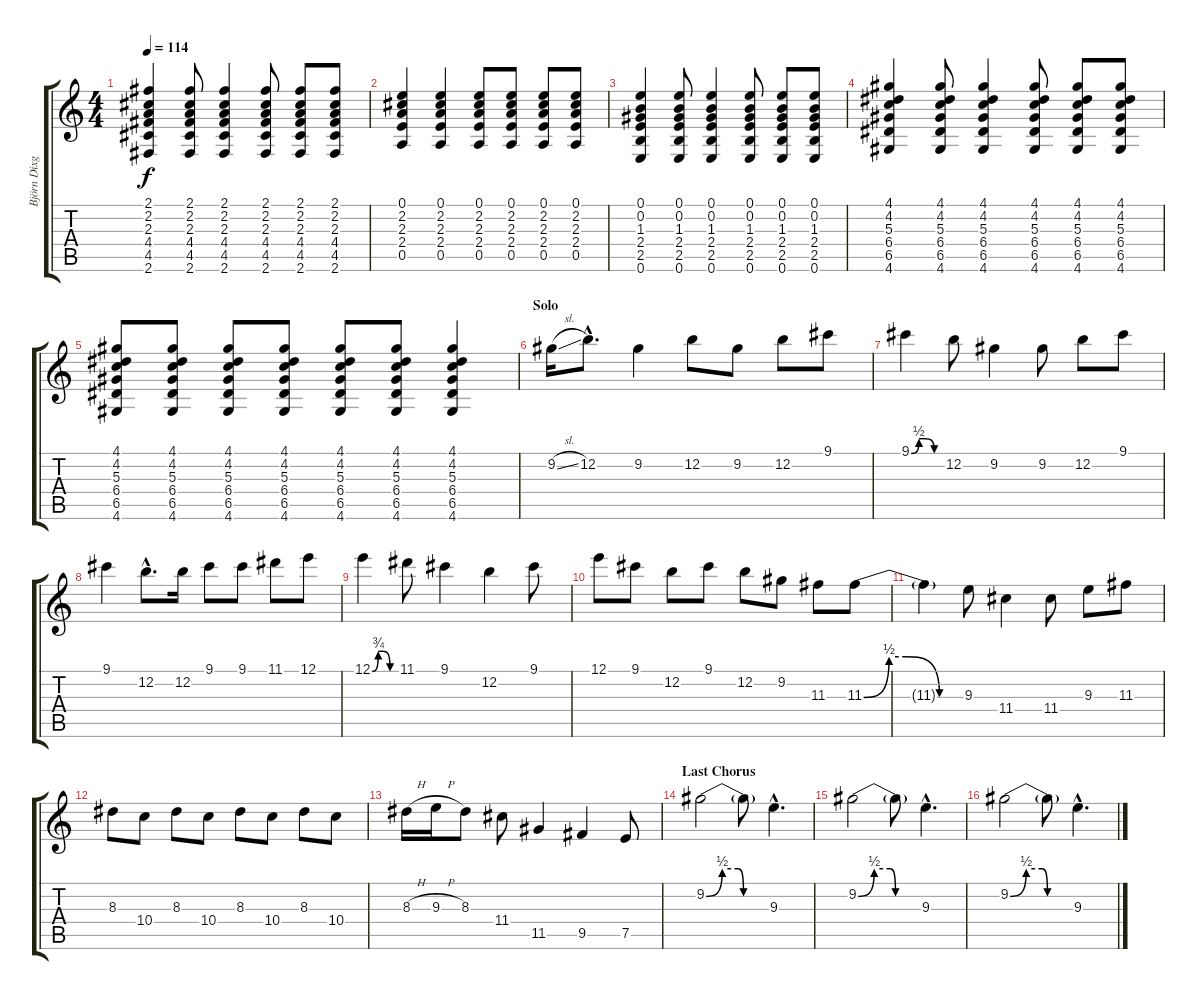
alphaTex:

\track ("Björn Dixgard -  Lead Guitar" "Björn Dixg") {instrument distortionguitar}
\staff {score tabs}
\tuning (E4 B3 G3 D3 A2 E2) {hide}
\ts (4 4)
\tempo 114
\clef g2
\ks c
(2.1 2.2 2.3 4.4 4.5 2.6).4{dy f} (2.1 2.2 2.3 4.4 4.5 2.6).8 (2.1 2.2 2.3 4.4 4.5 2.6).4 (2.1 2.2 2.3 4.4 4.5 2.6).8 (2.1 2.2 2.3 4.4 4.5 2.6).8 (2.1 2.2 2.3 4.4 4.5 2.6).8 |
(0.1 2.2 2.3 2.4 0.5).4 (0.1 2.2 2.3 2.4 0.5).4 (0.1 2.2 2.3 2.4 0.5).8 (0.1 2.2 2.3 2.4 0.5).8 (0.1 2.2 2.3 2.4 0.5).8 (0.1 2.2 2.3 2.4 0.5).8 |
(0.1 0.2 1.3 2.4 2.5 0.6).4 (0.1 0.2 1.3 2.4 2.5 0.6).8 (0.1 0.2 1.3 2.4 2.5 0.6).4 (0.1 0.2 1.3 2.4 2.5 0.6).8 (0.1 0.2 1.3 2.4 2.5 0.6).8 (0.1 0.2 1.3 2.4 2.5 0.6).8 |
(4.1 4.2 5.3 6.4 6.5 4.6).4 (4.1 4.2 5.3 6.4 6.5 4.6).8 (4.1 4.2 5.3 6.4 6.5 4.6).4 (4.1 4.2 5.3 6.4 6.5 4.6).8 (4.1 4.2 5.3 6.4 6.5 4.6).8 (4.1 4.2 5.3 6.4 6.5 4.6).8 |
(4.1 4.2 5.3 6.4 6.5 4.6).8 (4.1 4.2 5.3 6.4 6.5 4.6).8 (4.1 4.2 5.3 6.4 6.5 4.6).8 (4.1 4.2 5.3 6.4 6.5 4.6).8 (4.1 4.2 5.3 6.4 6.5 4.6).8 (4.1 4.2 5.3 6.4 6.5 4.6).8 (4.1 4.2 5.3 6.4 6.5 4.6).4 |
\section ("" "Solo")
9.2{sl}.16{volume 14 instrument distortionguitar} 12.2{hac}.8{d} 9.2.4 12.2.8 9.2.8 12.2.8 9.1.8 |
9.1{be (custom 0 0 15 2 27 2 45 0 60 0)}.4 12.2.8 9.2.4 9.2.8 12.2.8 9.1.8 |
9.1.4 12.2{hac}.8{d} 12.2.16 9.1.8 9.1.8 11.1.8 12.1.8 |
12.1{be (custom 0 0 15 3 22 3 27 3 45 0 60 0)}.4 11.1.8 9.1.4 12.2.4 9.1.8 |
12.1.8 9.1.8 12.2.8 9.1.8 12.2.8 9.2.8 11.3.8 11.3{be (custom 0 0 15 2 25 2 45 0 60 0)}.8 |
11.3{t}.4 9.3.8 11.4.4 11.4.8 9.3.8 11.3.8 |
8.3.8 10.4.8 8.3.8 10.4.8 8.3.8 10.4.8 8.3.8 10.4.8 |
8.3{h}.16 9.3{h}.16 8.3.8 11.4.8 11.5.4 9.5.4 7.5.8 |
\section ("" "Last Chorus")
9.2{be (custom 0 0 15 2 30 2 35 0 45 0 60 0)}.2{volume 13} 9.2{t}.8 9.3{hac}.4{d} |
9.2{be (custom 0 0 15 2 30 2 35 0 45 0 60 0)}.2 9.2{t}.8 9.3{hac}.4{d} |
9.2{be (custom 0 0 15 2 30 2 35 0 45 0 60 0)}.2 9.2{t}.8 9.3{hac}.4{d}
